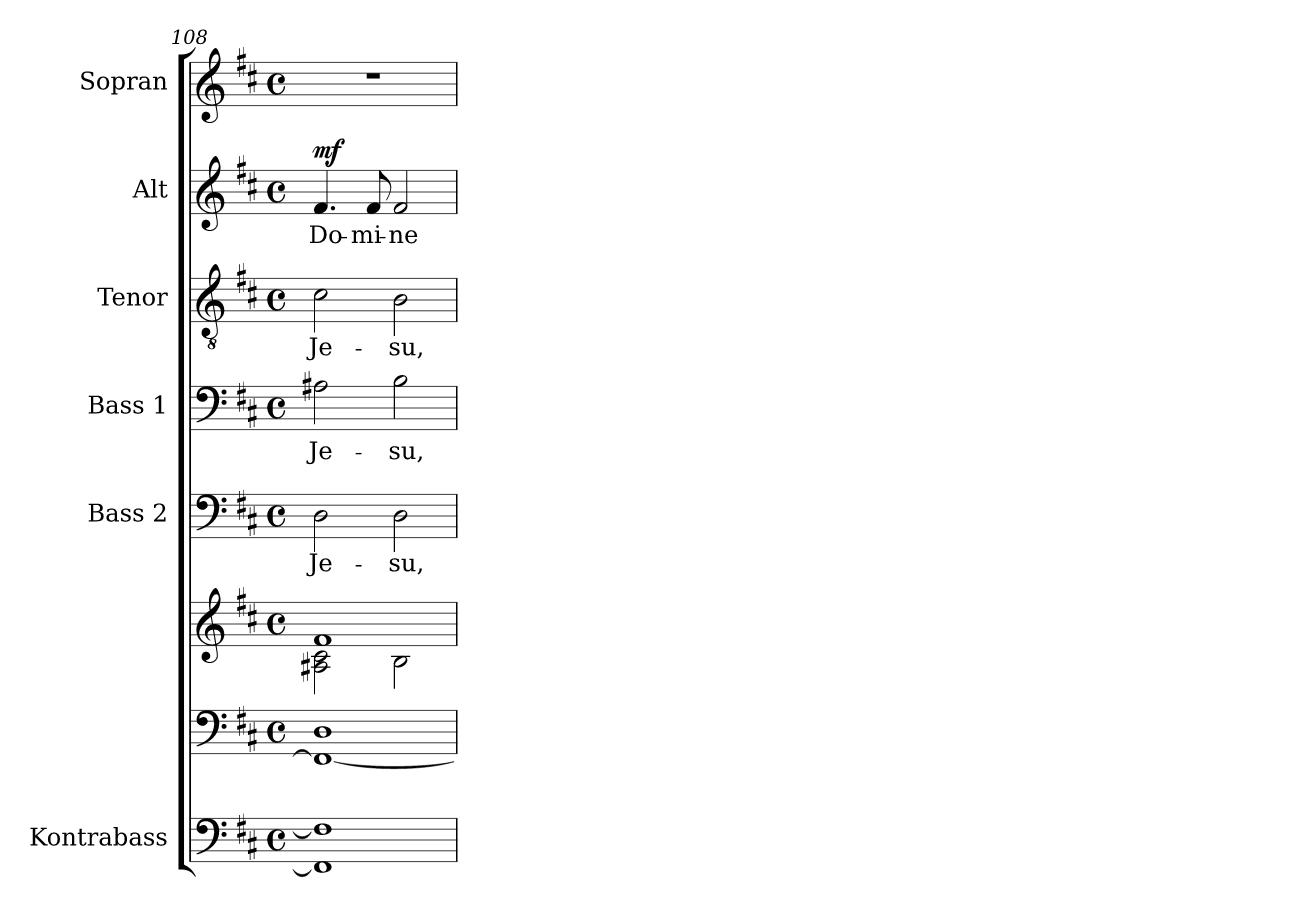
**kern	**kern	**kern	**kern	**text	**kern	**text	**kern	**text	**kern	**text	**dynam	**kern
*part7	*part6	*part6	*part5	*part5	*part4	*part4	*part3	*part3	*part2	*part2	*part2	*part1
*staff8	*staff7	*staff6	*staff5	*staff5	*staff4	*staff4	*staff3	*staff3	*staff2	*staff2	*staff2	*staff1
*I"Kontrabass	*	*	*I"Bass 2	*	*I"Bass 1	*	*I"Tenor	*	*I"Alt	*	*	*I"Sopran
*I'Kb.	*	*	*I'B. 2	*	*I'B. 1	*	*I'T.	*	*I'A.	*	*	*I'S.
!!LO:LB:g=z
*clefF4	*clefF4	*clefG2	*clefF4	*	*clefF4	*	*clefGv2	*	*clefG2	*	*	*clefG2
*ITrd7c12	*	*	*	*	*	*	*	*	*	*	*	*
*k[f#c#]	*k[f#c#]	*k[f#c#]	*k[f#c#]	*	*k[f#c#]	*	*k[f#c#]	*	*k[f#c#]	*	*	*k[f#c#]
*D:	*D:	*D:	*D:	*	*D:	*	*D:	*	*D:	*	*	*D:
*M4/4	*M4/4	*M4/4	*M4/4	*	*M4/4	*	*M4/4	*	*M4/4	*	*	*M4/4
*met(c)	*met(c)	*met(c)	*met(c)	*	*met(c)	*	*met(c)	*	*met(c)	*	*	*met(c)
=108	=108	=108	=108	=108	=108	=108	=108	=108	=108	=108	=108	=108
*	*^	*^	*	*	*	*	*	*	*	*	*	*
!	!	!	!	!	!	!LO:LY:b	!	!LO:LY:b	!	!LO:LY:b	!	!LO:LY:b	!LO:DY:a	!
1FFF#] 1FF#]	1D	1FF#_	1f#	2A#X\ 2c#\	2D\	Je-	2A#X\	Je-	2c#\	Je-	4.f#/	Do-	mf	1r
!	!	!	!	!	!	!	!	!	!	!	!	!LO:LY:b	!	!
.	.	.	.	.	.	.	.	.	.	.	8f#/	-mi-	.	.
!	!	!	!	!	!	!LO:LY:b	!	!LO:LY:b	!	!LO:LY:b	!	!LO:LY:b	!	!
.	.	.	.	2B\	2D\	-su,	2B\	-su,	2B\	-su,	2f#/	-ne	.	.
*	*v	*v	*	*	*	*	*	*	*	*	*	*	*	*
*	*	*v	*v	*	*	*	*	*	*	*	*	*	*
=	=	=	=	=	=	=	=	=	=	=	=	=
*-	*-	*-	*-	*-	*-	*-	*-	*-	*-	*-	*-	*-
